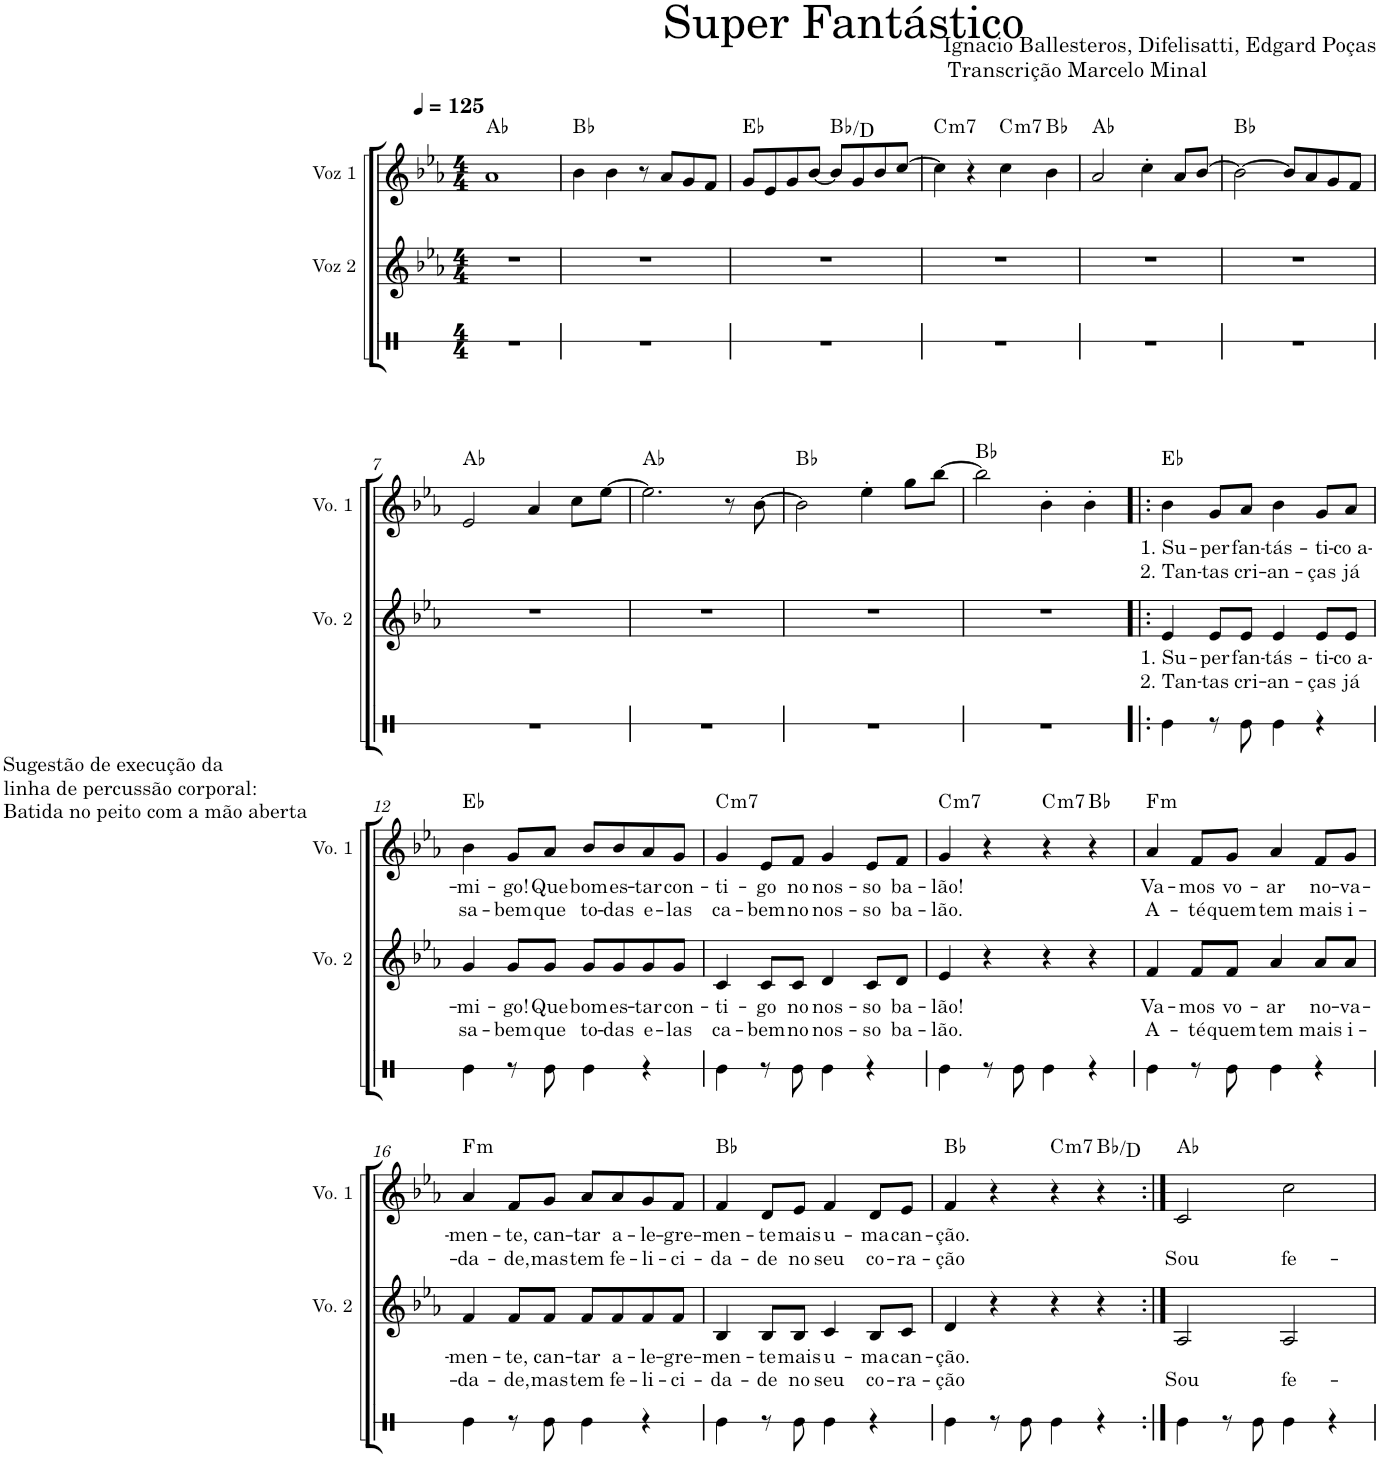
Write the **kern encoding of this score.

**kern	**kern	**text	**text	**kern	**text	**text	**harte
*part3	*part2	*part2	*part2	*part1	*part1	*part1	*part1
*staff3	*staff2	*staff2	*staff2	*staff1	*staff1	*staff1	*
*I"Voz 3	*I"Voz 2	*	*	*I"Voz 1	*	*	*
*	*I'Vo. 2	*	*	*I'Vo. 1	*	*	*
*stria1	*	*	*	*	*	*	*
*clefX	*clefG2	*	*	*clefG2	*	*	*
*k[b-e-a-]	*k[b-e-a-]	*	*	*k[b-e-a-]	*	*	*
*M4/4	*M4/4	*	*	*M4/4	*	*	*
*MM125	*MM125	*	*	*MM125	*	*	*
=1	=1	=1	=1	=1	=1	=1	=1
1r	1r	.	.	1a-	.	.	Ab:maj
=2	=2	=2	=2	=2	=2	=2	=2
1r	1r	.	.	4b-\	.	.	Bb:maj
.	.	.	.	4b-\	.	.	.
.	.	.	.	8r	.	.	.
.	.	.	.	8a-/L	.	.	.
.	.	.	.	8g/	.	.	.
.	.	.	.	8f/J	.	.	.
=3	=3	=3	=3	=3	=3	=3	=3
1r	1r	.	.	8g/L	.	.	Eb:maj
.	.	.	.	8e-/	.	.	.
.	.	.	.	8g/	.	.	.
.	.	.	.	[8b-/J	.	.	.
.	.	.	.	8b-/L]	.	.	Bb:maj/3
.	.	.	.	8g/	.	.	.
.	.	.	.	8b-/	.	.	.
.	.	.	.	[8cc/J	.	.	.
=4	=4	=4	=4	=4	=4	=4	=4
!	!	!	!	!	!	!	!LO:H:kt=m7
1r	1r	.	.	4cc\]	.	.	C:min7
.	.	.	.	4r	.	.	.
!	!	!	!	!	!	!	!LO:H:kt=m7
.	.	.	.	4cc\	.	.	C:min7
.	.	.	.	4b-\	.	.	Bb:maj
=5	=5	=5	=5	=5	=5	=5	=5
1r	1r	.	.	2a-/	.	.	Ab:maj
.	.	.	.	4cc'\	.	.	.
.	.	.	.	8a-/L	.	.	.
.	.	.	.	[8b-/J	.	.	.
=6	=6	=6	=6	=6	=6	=6	=6
1r	1r	.	.	2b-\_	.	.	Bb:maj
.	.	.	.	8b-/L]	.	.	.
.	.	.	.	8a-/	.	.	.
.	.	.	.	8g/	.	.	.
.	.	.	.	8f/J	.	.	.
!!LO:LB:g=z
=7	=7	=7	=7	=7	=7	=7	=7
1r	1r	.	.	2e-/	.	.	Ab:maj
.	.	.	.	4a-/	.	.	.
.	.	.	.	8cc\L	.	.	.
.	.	.	.	[8ee-\J	.	.	.
=8	=8	=8	=8	=8	=8	=8	=8
1r	1r	.	.	2.ee-\]	.	.	Ab:maj
.	.	.	.	8r	.	.	.
.	.	.	.	[8b-\	.	.	.
=9	=9	=9	=9	=9	=9	=9	=9
!LO:TX:b:t=Sugestão de execução da	!	!	!	!	!	!	!
!LO:TX:b:t=linha de percussão corporal&colon;	!	!	!	!	!	!	!
!LO:TX:b:t=Batida no peito com a mão aberta	!	!	!	!	!	!	!
1r	1r	.	.	2b-\]	.	.	Bb:maj
.	.	.	.	4ee-'\	.	.	.
.	.	.	.	8gg\L	.	.	.
.	.	.	.	[8bb-\J	.	.	.
=10	=10	=10	=10	=10	=10	=10	=10
1r	1r	.	.	2bb-\]	.	.	Bb:maj
.	.	.	.	4b-'\	.	.	.
.	.	.	.	4b-'\	.	.	.
=11!|:	=11!|:	=11!|:	=11!|:	=11!|:	=11!|:	=11!|:	=11!|:
!	!	!LO:LY:b	!LO:LY:b	!	!LO:LY:b	!LO:LY:b	!
4Re\	4e-/	1. Su-	2. Tan-	4b-\	1. Su-	2. Tan-	Eb:maj
!	!	!LO:LY:b	!LO:LY:b	!	!LO:LY:b	!LO:LY:b	!
8r	8e-/L	-per	-tas	8g/L	-per	-tas	.
!	!	!LO:LY:b	!LO:LY:b	!	!LO:LY:b	!LO:LY:b	!
8Re\	8e-/J	fan-	cri-	8a-/J	fan-	cri-	.
!	!	!LO:LY:b	!LO:LY:b	!	!LO:LY:b	!LO:LY:b	!
4Re\	4e-/	-tás-	-an-	4b-\	-tás-	-an-	.
!	!	!LO:LY:b	!LO:LY:b	!	!LO:LY:b	!LO:LY:b	!
4r	8e-/L	-ti-	-ças	8g/L	-ti-	-ças	.
!	!	!LO:LY:b	!LO:LY:b	!	!LO:LY:b	!LO:LY:b	!
.	8e-/J	-co a-	já	8a-/J	-co a-	já	.
!!LO:LB:g=z
=12	=12	=12	=12	=12	=12	=12	=12
!	!	!LO:LY:b	!LO:LY:b	!	!LO:LY:b	!LO:LY:b	!
4Re\	4g/	-mi-	sa-	4b-\	-mi-	sa-	Eb:maj
!	!	!LO:LY:b	!LO:LY:b	!	!LO:LY:b	!LO:LY:b	!
8r	8g/L	-go!	-bem	8g/L	-go!	-bem	.
!	!	!LO:LY:b	!LO:LY:b	!	!LO:LY:b	!LO:LY:b	!
8Re\	8g/J	Que	que	8a-/J	Que	que	.
!	!	!LO:LY:b	!LO:LY:b	!	!LO:LY:b	!LO:LY:b	!
4Re\	8g/L	bom	to-	8b-/L	bom	to-	.
!	!	!LO:LY:b	!LO:LY:b	!	!LO:LY:b	!LO:LY:b	!
.	8g/	es-	-das	8b-/	es-	-das	.
!	!	!LO:LY:b	!LO:LY:b	!	!LO:LY:b	!LO:LY:b	!
4r	8g/	-tar	e-	8a-/	-tar	e-	.
!	!	!LO:LY:b	!LO:LY:b	!	!LO:LY:b	!LO:LY:b	!
.	8g/J	con-	-las	8g/J	con-	-las	.
=13	=13	=13	=13	=13	=13	=13	=13
!	!	!LO:LY:b	!LO:LY:b	!	!LO:LY:b	!LO:LY:b	!LO:H:kt=m7
4Re\	4c/	-ti-	ca-	4g/	-ti-	ca-	C:min7
!	!	!LO:LY:b	!LO:LY:b	!	!LO:LY:b	!LO:LY:b	!
8r	8c/L	-go	-bem	8e-/L	-go	-bem	.
!	!	!LO:LY:b	!LO:LY:b	!	!LO:LY:b	!LO:LY:b	!
8Re\	8c/J	no	no	8f/J	no	no	.
!	!	!LO:LY:b	!LO:LY:b	!	!LO:LY:b	!LO:LY:b	!
4Re\	4d/	nos-	nos-	4g/	nos-	nos-	.
!	!	!LO:LY:b	!LO:LY:b	!	!LO:LY:b	!LO:LY:b	!
4r	8c/L	-so	-so	8e-/L	-so	-so	.
!	!	!LO:LY:b	!LO:LY:b	!	!LO:LY:b	!LO:LY:b	!
.	8d/J	ba-	ba-	8f/J	ba-	ba-	.
=14	=14	=14	=14	=14	=14	=14	=14
!	!	!LO:LY:b	!LO:LY:b	!	!LO:LY:b	!LO:LY:b	!LO:H:kt=m7
4Re\	4e-/	-lão!	-lão.	4g/	-lão!	-lão.	C:min7
8r	4r	.	.	4r	.	.	.
8Re\	.	.	.	.	.	.	.
!	!	!	!	!	!	!	!LO:H:kt=m7
4Re\	4r	.	.	4r	.	.	C:min7
4r	4r	.	.	4r	.	.	Bb:maj
=15	=15	=15	=15	=15	=15	=15	=15
!	!	!LO:LY:b	!LO:LY:b	!	!LO:LY:b	!LO:LY:b	!LO:H:kt=m
4Re\	4f/	Va-	A-	4a-/	Va-	A-	F:min
!	!	!LO:LY:b	!LO:LY:b	!	!LO:LY:b	!LO:LY:b	!
8r	8f/L	-mos	-té	8f/L	-mos	-té	.
!	!	!LO:LY:b	!LO:LY:b	!	!LO:LY:b	!LO:LY:b	!
8Re\	8f/J	vo-	quem	8g/J	vo-	quem	.
!	!	!LO:LY:b	!LO:LY:b	!	!LO:LY:b	!LO:LY:b	!
4Re\	4a-/	-ar	tem	4a-/	-ar	tem	.
!	!	!LO:LY:b	!LO:LY:b	!	!LO:LY:b	!LO:LY:b	!
4r	8a-/L	no-	mais	8f/L	no-	mais	.
!	!	!LO:LY:b	!LO:LY:b	!	!LO:LY:b	!LO:LY:b	!
.	8a-/J	-va-	i-	8g/J	-va-	i-	.
!!LO:LB:g=z
=16	=16	=16	=16	=16	=16	=16	=16
!	!	!LO:LY:b	!LO:LY:b	!	!LO:LY:b	!LO:LY:b	!LO:H:kt=m
4Re\	4f/	-men-	-da-	4a-/	-men-	-da-	F:min
!	!	!LO:LY:b	!LO:LY:b	!	!LO:LY:b	!LO:LY:b	!
8r	8f/L	-te,	-de,	8f/L	-te,	-de,	.
!	!	!LO:LY:b	!LO:LY:b	!	!LO:LY:b	!LO:LY:b	!
8Re\	8f/J	can-	mas	8g/J	can-	mas	.
!	!	!LO:LY:b	!LO:LY:b	!	!LO:LY:b	!LO:LY:b	!
4Re\	8f/L	-tar	tem	8a-/L	-tar	tem	.
!	!	!LO:LY:b	!LO:LY:b	!	!LO:LY:b	!LO:LY:b	!
.	8f/	a-	fe-	8a-/	a-	fe-	.
!	!	!LO:LY:b	!LO:LY:b	!	!LO:LY:b	!LO:LY:b	!
4r	8f/	-le-	-li-	8g/	-le-	-li-	.
!	!	!LO:LY:b	!LO:LY:b	!	!LO:LY:b	!LO:LY:b	!
.	8f/J	-gre-	-ci-	8f/J	-gre-	-ci-	.
=17	=17	=17	=17	=17	=17	=17	=17
!	!	!LO:LY:b	!LO:LY:b	!	!LO:LY:b	!LO:LY:b	!
4Re\	4B-/	-men-	-da-	4f/	-men-	-da-	Bb:maj
!	!	!LO:LY:b	!LO:LY:b	!	!LO:LY:b	!LO:LY:b	!
8r	8B-/L	-te	-de	8d/L	-te	-de	.
!	!	!LO:LY:b	!LO:LY:b	!	!LO:LY:b	!LO:LY:b	!
8Re\	8B-/J	mais	no	8e-/J	mais	no	.
!	!	!LO:LY:b	!LO:LY:b	!	!LO:LY:b	!LO:LY:b	!
4Re\	4c/	u-	seu	4f/	u-	seu	.
!	!	!LO:LY:b	!LO:LY:b	!	!LO:LY:b	!LO:LY:b	!
4r	8B-/L	-ma	co-	8d/L	-ma	co-	.
!	!	!LO:LY:b	!LO:LY:b	!	!LO:LY:b	!LO:LY:b	!
.	8c/J	can-	-ra-	8e-/J	can-	-ra-	.
=18	=18	=18	=18	=18	=18	=18	=18
!	!	!LO:LY:b	!LO:LY:b	!	!LO:LY:b	!LO:LY:b	!
4Re\	4d/	-ção.	-ção	4f/	-ção.	-ção	Bb:maj
8r	4r	.	.	4r	.	.	.
8Re\	.	.	.	.	.	.	.
!	!	!	!	!	!	!	!LO:H:kt=m7
4Re\	4r	.	.	4r	.	.	C:min7
4r	4r	.	.	4r	.	.	Bb:maj/3
=19:|!	=19:|!	=19:|!	=19:|!	=19:|!	=19:|!	=19:|!	=19:|!
!	!	!	!LO:LY:b	!	!	!LO:LY:b	!
4Re\	2A-/	.	Sou	2c/	.	Sou	Ab:maj
8r	.	.	.	.	.	.	.
8Re\	.	.	.	.	.	.	.
!	!	!	!LO:LY:b	!	!	!LO:LY:b	!
4Re\	2A-/	.	fe-	2cc\	.	fe-	.
4r	.	.	.	.	.	.	.
=	=	=	=	=	=	=	=
*-	*-	*-	*-	*-	*-	*-	*-
